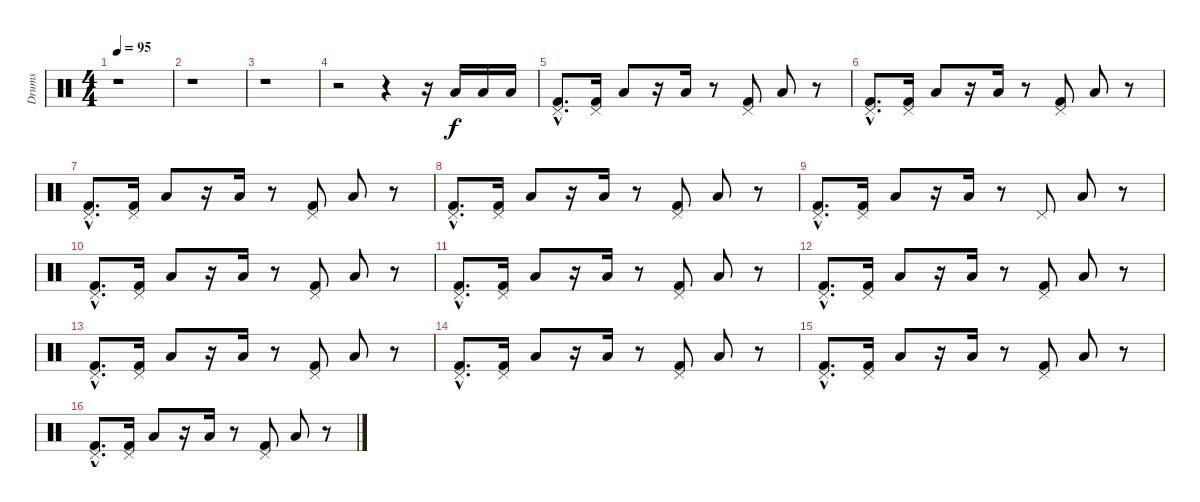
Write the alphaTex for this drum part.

\track ("Drums" "Drums") {instrument percussion}
\staff {score}
\articulation defaults
\ts (4 4)
\tempo 95
\clef neutral
\ks c
r.1{dy f} |
r.1 |
r.1 |
r.2 r.4 r.16 "Low Tom (hit)".16 "Low Tom (hit)".16 "Low Tom (hit)".16 |
("Pedal Hi-Hat (hit)"{hac} "Kick (hit) 2"{hac}).8{d} ("Pedal Hi-Hat (hit)" "Kick (hit) 2").16 "Low Tom (hit)".8 r.16 "Low Tom (hit)".16 r.8 ("Pedal Hi-Hat (hit)" "Kick (hit) 2").8 "Low Tom (hit)".8 r.8 |
("Pedal Hi-Hat (hit)"{hac} "Kick (hit) 2"{hac}).8{d} ("Pedal Hi-Hat (hit)" "Kick (hit) 2").16 "Low Tom (hit)".8 r.16 "Low Tom (hit)".16 r.8 ("Pedal Hi-Hat (hit)" "Kick (hit) 2").8 "Low Tom (hit)".8 r.8 |
("Pedal Hi-Hat (hit)"{hac} "Kick (hit) 2"{hac}).8{d} ("Pedal Hi-Hat (hit)" "Kick (hit) 2").16 "Low Tom (hit)".8 r.16 "Low Tom (hit)".16 r.8 ("Pedal Hi-Hat (hit)" "Kick (hit) 2").8 "Low Tom (hit)".8 r.8 |
("Pedal Hi-Hat (hit)"{hac} "Kick (hit) 2"{hac}).8{d} ("Pedal Hi-Hat (hit)" "Kick (hit) 2").16 "Low Tom (hit)".8 r.16 "Low Tom (hit)".16 r.8 ("Pedal Hi-Hat (hit)" "Kick (hit) 2").8 "Low Tom (hit)".8 r.8 |
("Pedal Hi-Hat (hit)"{hac} "Kick (hit) 2"{hac}).8{d} ("Pedal Hi-Hat (hit)" "Kick (hit) 2").16 "Low Tom (hit)".8 r.16 "Low Tom (hit)".16 r.8 "Pedal Hi-Hat (hit)".8 "Low Tom (hit)".8 r.8 |
("Pedal Hi-Hat (hit)"{hac} "Kick (hit) 2"{hac}).8{d} ("Pedal Hi-Hat (hit)" "Kick (hit) 2").16 "Low Tom (hit)".8 r.16 "Low Tom (hit)".16 r.8 ("Pedal Hi-Hat (hit)" "Kick (hit) 2").8 "Low Tom (hit)".8 r.8 |
("Pedal Hi-Hat (hit)"{hac} "Kick (hit) 2"{hac}).8{d} ("Pedal Hi-Hat (hit)" "Kick (hit) 2").16 "Low Tom (hit)".8 r.16 "Low Tom (hit)".16 r.8 ("Pedal Hi-Hat (hit)" "Kick (hit) 2").8 "Low Tom (hit)".8 r.8 |
("Pedal Hi-Hat (hit)"{hac} "Kick (hit) 2"{hac}).8{d} ("Pedal Hi-Hat (hit)" "Kick (hit) 2").16 "Low Tom (hit)".8 r.16 "Low Tom (hit)".16 r.8 ("Pedal Hi-Hat (hit)" "Kick (hit) 2").8 "Low Tom (hit)".8 r.8 |
("Pedal Hi-Hat (hit)"{hac} "Kick (hit) 2"{hac}).8{d} ("Pedal Hi-Hat (hit)" "Kick (hit) 2").16 "Low Tom (hit)".8 r.16 "Low Tom (hit)".16 r.8 ("Pedal Hi-Hat (hit)" "Kick (hit) 2").8 "Low Tom (hit)".8 r.8 |
("Pedal Hi-Hat (hit)"{hac} "Kick (hit) 2"{hac}).8{d} ("Pedal Hi-Hat (hit)" "Kick (hit) 2").16 "Low Tom (hit)".8 r.16 "Low Tom (hit)".16 r.8 ("Pedal Hi-Hat (hit)" "Kick (hit) 2").8 "Low Tom (hit)".8 r.8 |
("Pedal Hi-Hat (hit)"{hac} "Kick (hit) 2"{hac}).8{d} ("Pedal Hi-Hat (hit)" "Kick (hit) 2").16 "Low Tom (hit)".8 r.16 "Low Tom (hit)".16 r.8 ("Pedal Hi-Hat (hit)" "Kick (hit) 2").8 "Low Tom (hit)".8 r.8 |
("Pedal Hi-Hat (hit)"{hac} "Kick (hit) 2"{hac}).8{d} ("Pedal Hi-Hat (hit)" "Kick (hit) 2").16 "Low Tom (hit)".8 r.16 "Low Tom (hit)".16 r.8 ("Pedal Hi-Hat (hit)" "Kick (hit) 2").8 "Low Tom (hit)".8 r.8
